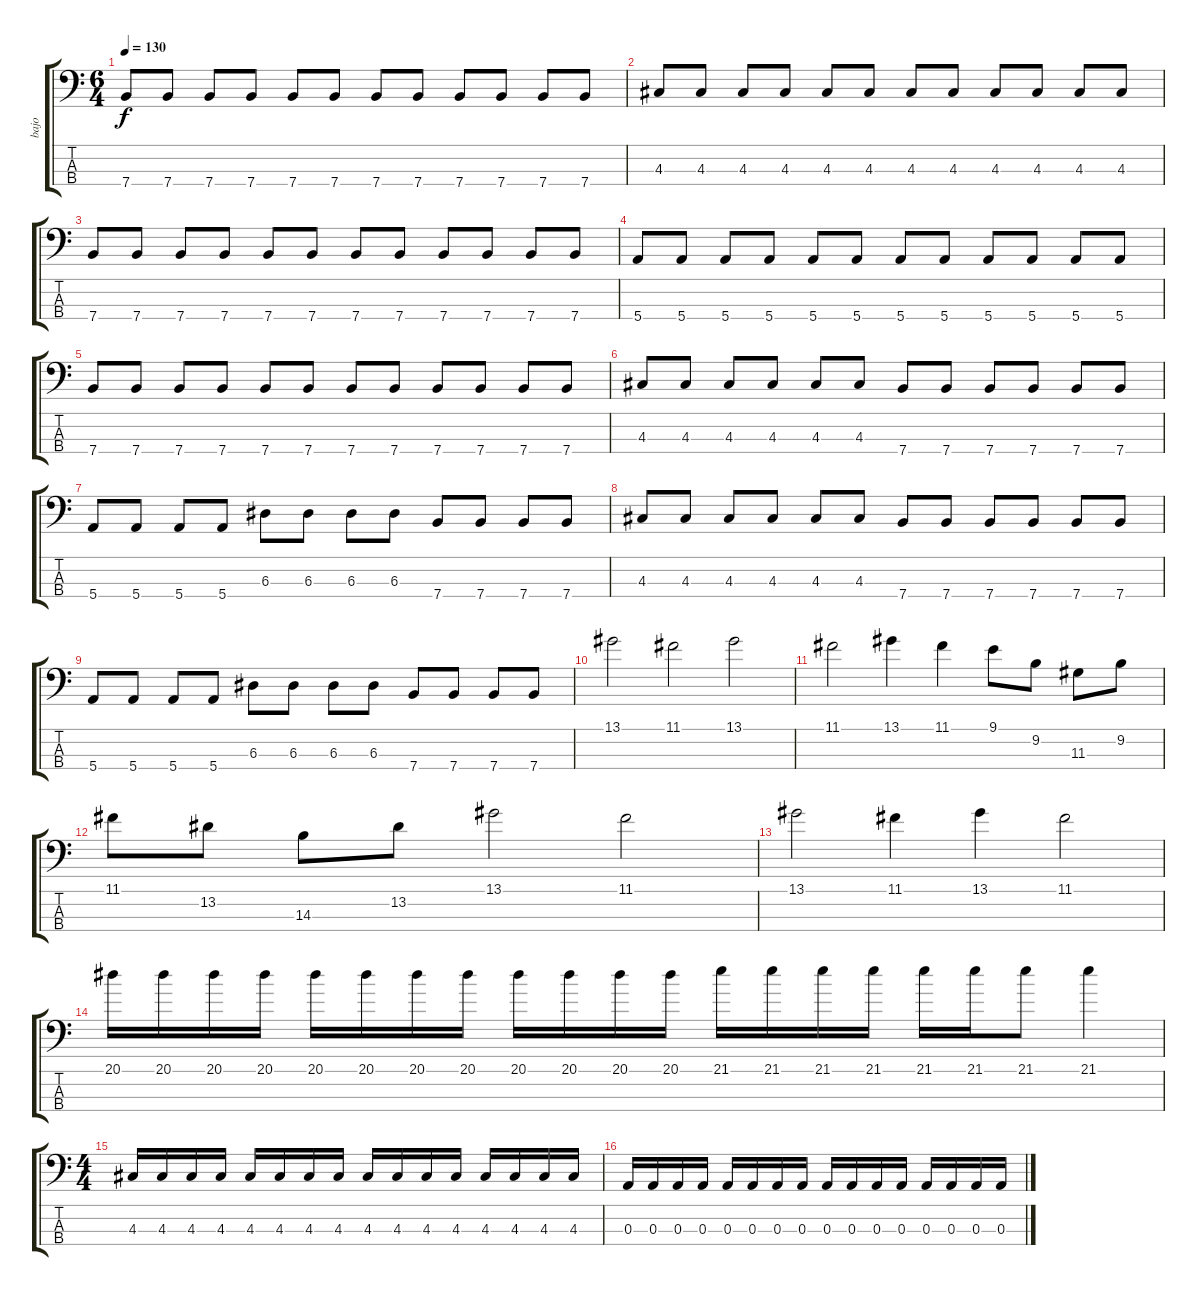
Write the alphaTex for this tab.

\track ("bajo" "bajo") {instrument electricbassfinger}
\staff {score tabs}
\tuning (G2 D2 A1 E1) {hide}
\ts (6 4)
\tempo 130
\clef f4
\ks c
7.4.8{dy f} 7.4.8 7.4.8 7.4.8 7.4.8 7.4.8 7.4.8 7.4.8 7.4.8 7.4.8 7.4.8 7.4.8 |
4.3.8 4.3.8 4.3.8 4.3.8 4.3.8 4.3.8 4.3.8 4.3.8 4.3.8 4.3.8 4.3.8 4.3.8 |
7.4.8 7.4.8 7.4.8 7.4.8 7.4.8 7.4.8 7.4.8 7.4.8 7.4.8 7.4.8 7.4.8 7.4.8 |
5.4.8 5.4.8 5.4.8 5.4.8 5.4.8 5.4.8 5.4.8 5.4.8 5.4.8 5.4.8 5.4.8 5.4.8 |
7.4.8 7.4.8 7.4.8 7.4.8 7.4.8 7.4.8 7.4.8 7.4.8 7.4.8 7.4.8 7.4.8 7.4.8 |
4.3.8 4.3.8 4.3.8 4.3.8 4.3.8 4.3.8 7.4.8 7.4.8 7.4.8 7.4.8 7.4.8 7.4.8 |
5.4.8 5.4.8 5.4.8 5.4.8 6.3.8 6.3.8 6.3.8 6.3.8 7.4.8 7.4.8 7.4.8 7.4.8 |
4.3.8 4.3.8 4.3.8 4.3.8 4.3.8 4.3.8 7.4.8 7.4.8 7.4.8 7.4.8 7.4.8 7.4.8 |
5.4.8 5.4.8 5.4.8 5.4.8 6.3.8 6.3.8 6.3.8 6.3.8 7.4.8 7.4.8 7.4.8 7.4.8 |
13.1.2 11.1.2 13.1.2 |
11.1.2 13.1.4 11.1.4 9.1.8 9.2.8 11.3.8 9.2.8 |
11.1.8 13.2.8 14.3.8 13.2.8 13.1.2 11.1.2 |
13.1.2 11.1.4 13.1.4 11.1.2 |
20.1.16 20.1.16 20.1.16 20.1.16 20.1.16 20.1.16 20.1.16 20.1.16 20.1.16 20.1.16 20.1.16 20.1.16 21.1.16 21.1.16 21.1.16 21.1.16 21.1.16 21.1.16 21.1.8 21.1.4 |
\ts (4 4)
4.3.16 4.3.16 4.3.16 4.3.16 4.3.16 4.3.16 4.3.16 4.3.16 4.3.16 4.3.16 4.3.16 4.3.16 4.3.16 4.3.16 4.3.16 4.3.16 |
0.3.16 0.3.16 0.3.16 0.3.16 0.3.16 0.3.16 0.3.16 0.3.16 0.3.16 0.3.16 0.3.16 0.3.16 0.3.16 0.3.16 0.3.16 0.3.16
